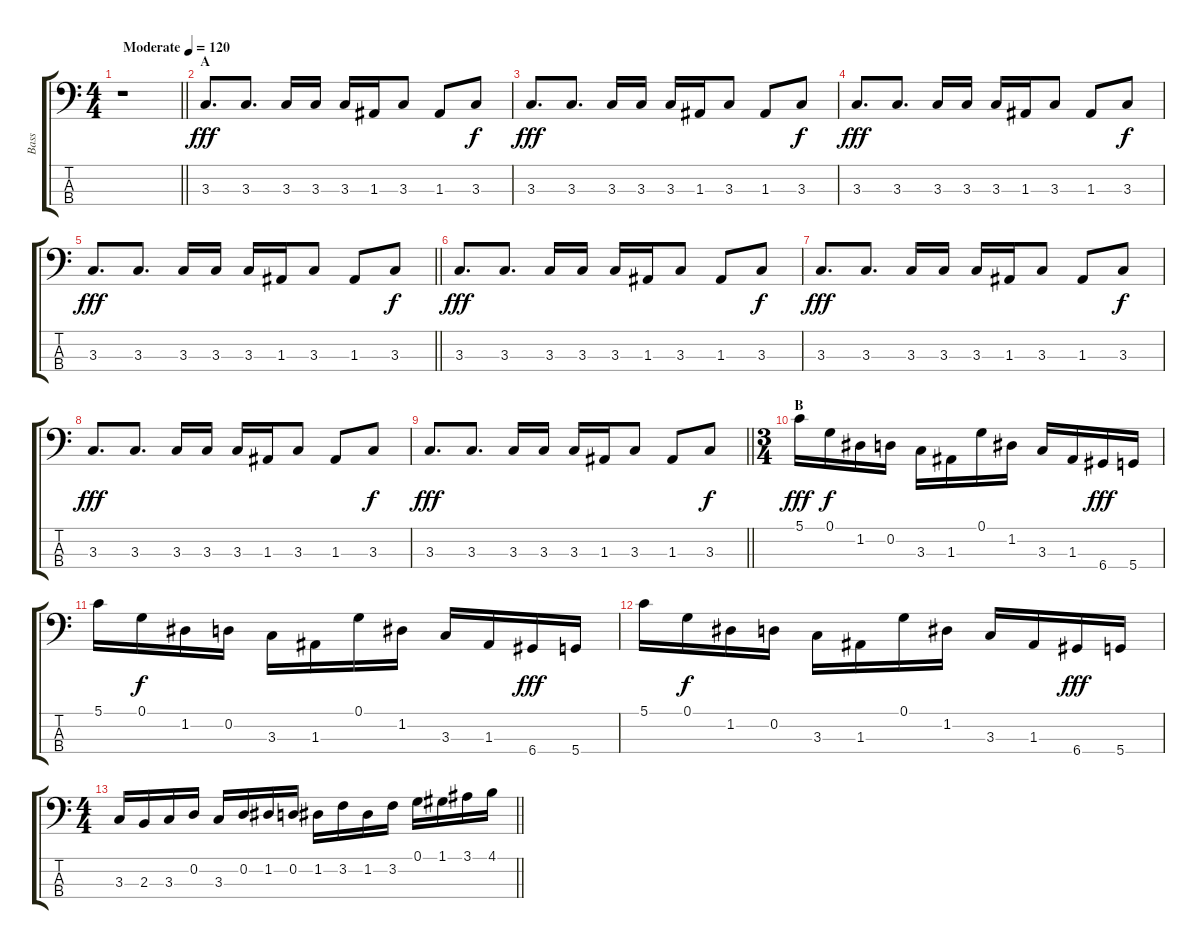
\track ("Bass" "Bass") {solo instrument electricbassfinger}
\staff {score tabs}
\tuning (G2 D2 A1 D1) {hide}
\ts (4 4)
\tempo (120 "Moderate")
\clef f4
\barLineRight lightlight
\ks c
r.1{dy fff instrument electricbassfinger} |
\section ("" "A")
3.3.8{d} 3.3.8{d} 3.3.16 3.3.16 3.3.16 1.3.16 3.3.8 1.3.8 3.3.8{dy f} |
3.3.8{d dy fff} 3.3.8{d} 3.3.16 3.3.16 3.3.16 1.3.16 3.3.8 1.3.8 3.3.8{dy f} |
3.3.8{d dy fff} 3.3.8{d} 3.3.16 3.3.16 3.3.16 1.3.16 3.3.8 1.3.8 3.3.8{dy f} |
\barLineRight lightlight
3.3.8{d dy fff} 3.3.8{d} 3.3.16 3.3.16 3.3.16 1.3.16 3.3.8 1.3.8 3.3.8{dy f} |
3.3.8{d dy fff} 3.3.8{d} 3.3.16 3.3.16 3.3.16 1.3.16 3.3.8 1.3.8 3.3.8{dy f} |
3.3.8{d dy fff} 3.3.8{d} 3.3.16 3.3.16 3.3.16 1.3.16 3.3.8 1.3.8 3.3.8{dy f} |
3.3.8{d dy fff} 3.3.8{d} 3.3.16 3.3.16 3.3.16 1.3.16 3.3.8 1.3.8 3.3.8{dy f} |
\barLineRight lightlight
3.3.8{d dy fff} 3.3.8{d} 3.3.16 3.3.16 3.3.16 1.3.16 3.3.8 1.3.8 3.3.8{dy f} |
\ts (3 4)
\section ("" "B")
5.1.16{dy fff} 0.1.16{dy f} 1.2.16 0.2.16 3.3.16 1.3.16 0.1.16 1.2.16 3.3.16 1.3.16 6.4.16{dy fff} 5.4.16 |
5.1.16 0.1.16{dy f} 1.2.16 0.2.16 3.3.16 1.3.16 0.1.16 1.2.16 3.3.16 1.3.16 6.4.16{dy fff} 5.4.16 |
5.1.16 0.1.16{dy f} 1.2.16 0.2.16 3.3.16 1.3.16 0.1.16 1.2.16 3.3.16 1.3.16 6.4.16{dy fff} 5.4.16 |
\ts (4 4)
\barLineRight lightlight
3.3.16 2.3.16 3.3.16 0.2.16 3.3.16 0.2.16 1.2.16 0.2.16 1.2.16 3.2.16 1.2.16 3.2.16 0.1.16 1.1.16 3.1.16 4.1.16
